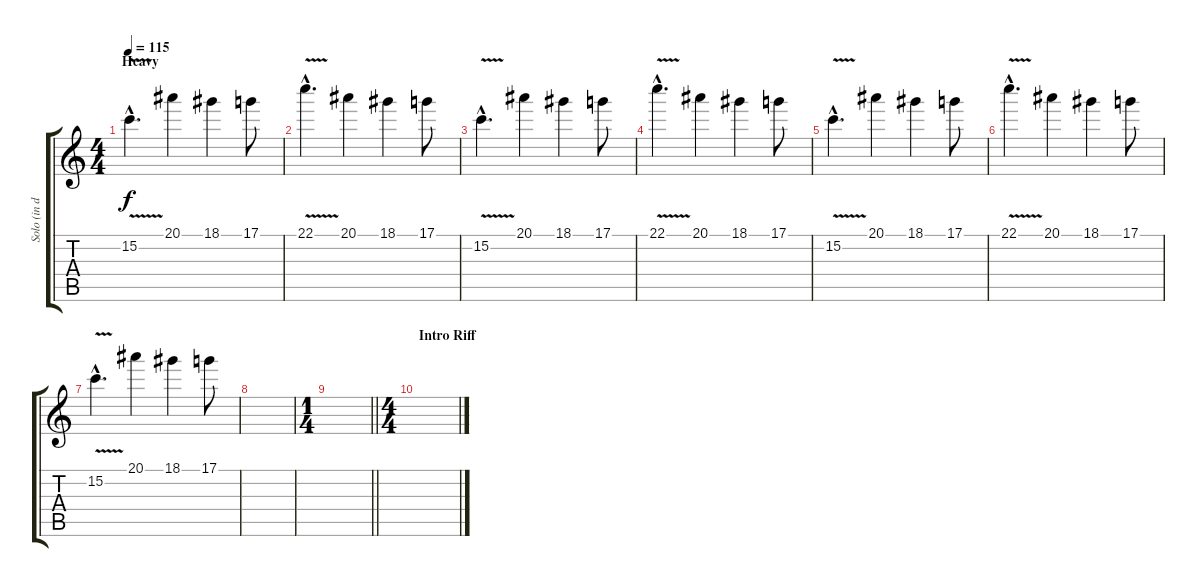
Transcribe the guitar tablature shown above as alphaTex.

\track ("Solo (in drop C)" "Solo (in d") {instrument distortionguitar}
\staff {score tabs}
\tuning (D4 A3 F3 C3 G2 C2) {hide}
\ts (4 4)
\section ("" "Heavy")
\tempo 115
\clef g2
\ks c
15.2{v hac}.4{d dy f} 20.1.4 18.1.4 17.1.8 |
22.1{v hac}.4{d} 20.1.4 18.1.4 17.1.8 |
15.2{v hac}.4{d} 20.1.4 18.1.4 17.1.8 |
22.1{v hac}.4{d} 20.1.4 18.1.4 17.1.8 |
15.2{v hac}.4{d} 20.1.4 18.1.4 17.1.8 |
22.1{v hac}.4{d} 20.1.4 18.1.4 17.1.8 |
15.2{v hac}.4{d} 20.1.4 18.1.4 17.1.8 |
|
\ts (1 4)
\barLineRight lightlight
|
\ts (4 4)
\section ("" "Intro Riff")
